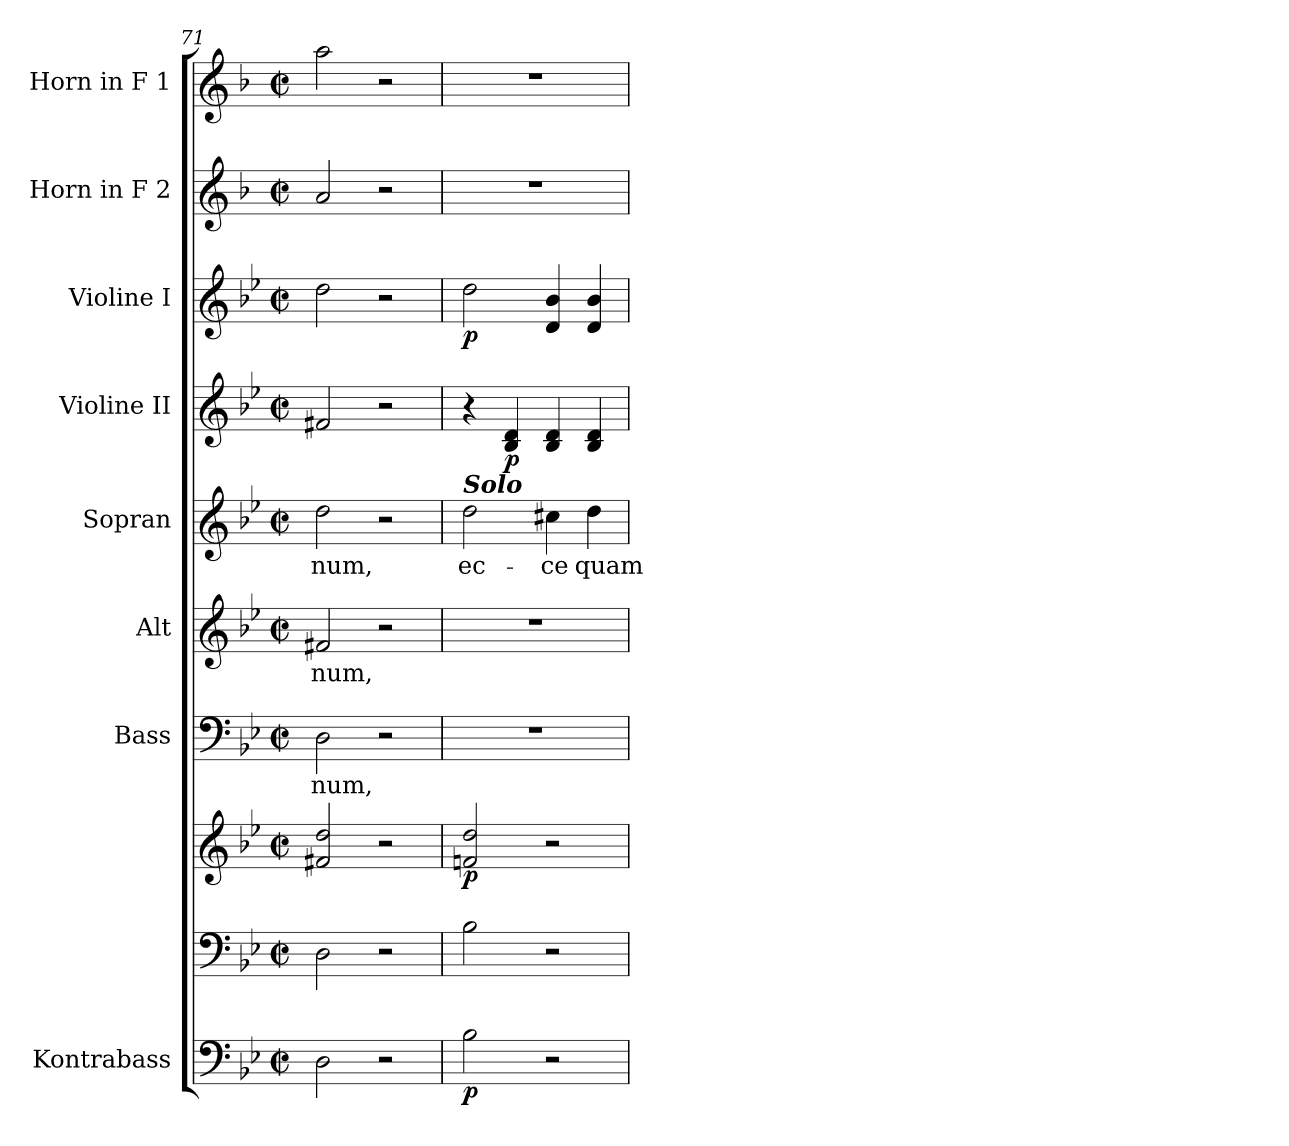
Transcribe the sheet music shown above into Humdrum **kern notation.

**kern	**dynam	**kern	**kern	**dynam	**kern	**text	**kern	**text	**kern	**text	**kern	**dynam	**kern	**dynam	**kern	**kern
*part9	*part9	*part8	*part8	*part8	*part7	*part7	*part6	*part6	*part5	*part5	*part4	*part4	*part3	*part3	*part2	*part1
*staff10	*staff10	*staff9	*staff8	*staff8/9	*staff7	*staff7	*staff6	*staff6	*staff5	*staff5	*staff4	*staff4	*staff3	*staff3	*staff2	*staff1
*I"Kontrabass	*	*	*	*	*I"Bass	*	*I"Alt	*	*I"Sopran	*	*I"Violine II	*	*I"Violine I	*	*I"Horn in F 2	*I"Horn in F 1
*I'Kb.	*	*	*	*	*I'B.	*	*I'A.	*	*I'S.	*	*I'Vl. II	*	*I'Vl. I	*	*	*
*clefF4	*	*clefF4	*clefG2	*	*clefF4	*	*clefG2	*	*clefG2	*	*clefG2	*	*clefG2	*	*clefG2	*clefG2
*ITrd7c12	*	*	*	*	*	*	*	*	*	*	*	*	*	*	*ITrd4c7	*ITrd4c7
*k[b-e-]	*	*k[b-e-]	*k[b-e-]	*	*k[b-e-]	*	*k[b-e-]	*	*k[b-e-]	*	*k[b-e-]	*	*k[b-e-]	*	*k[b-e-]	*k[b-e-]
*B-:	*	*B-:	*B-:	*	*B-:	*	*B-:	*	*B-:	*	*B-:	*	*B-:	*	*B-:	*B-:
*M2/2	*	*M2/2	*M2/2	*	*M2/2	*	*M2/2	*	*M2/2	*	*M2/2	*	*M2/2	*	*M2/2	*M2/2
*met(c|)	*	*met(c|)	*met(c|)	*	*met(c|)	*	*met(c|)	*	*met(c|)	*	*met(c|)	*	*met(c|)	*	*met(c|)	*met(c|)
=71	=71	=71	=71	=71	=71	=71	=71	=71	=71	=71	=71	=71	=71	=71	=71	=71
!	!	!	!	!	!	!LO:LY:b	!	!LO:LY:b	!	!LO:LY:b	!	!	!	!	!	!
2DD\	.	2D\	2f#X/ 2dd/	.	2D\	-num,	2f#X/	-num,	2dd\	-num,	2f#X/	.	2dd\	.	2d/	2dd\
2r	.	2r	2r	.	2r	.	2r	.	2r	.	2r	.	2r	.	2r	2r
=72	=72	=72	=72	=72	=72	=72	=72	=72	=72	=72	=72	=72	=72	=72	=72	=72
!	!	!	!	!	!	!	!	!	!LO:TX:a:Bi:t=Solo	!	!	!	!	!	!	!
!	!LO:DY:b	!	!	!LO:DY:b	!	!	!	!	!	!LO:LY:b	!	!	!	!LO:DY:b	!	!
2BB-\	p	2B-\	2fn/ 2dd/	p	1r	.	1r	.	2dd\	ec-	4r	.	2dd\	p	1r	1r
!	!	!	!	!	!	!	!	!	!	!	!	!LO:DY:b	!	!	!	!
.	.	.	.	.	.	.	.	.	.	.	4B-/ 4d/	p	.	.	.	.
!	!	!	!	!	!	!	!	!	!	!LO:LY:b	!	!	!	!	!	!
2r	.	2r	2r	.	.	.	.	.	4cc#X\	-ce	4B-/ 4d/	.	4d/ 4b-/	.	.	.
!	!	!	!	!	!	!	!	!	!	!LO:LY:b	!	!	!	!	!	!
.	.	.	.	.	.	.	.	.	4dd\	quam	4B-/ 4d/	.	4d/ 4b-/	.	.	.
=	=	=	=	=	=	=	=	=	=	=	=	=	=	=	=	=
*-	*-	*-	*-	*-	*-	*-	*-	*-	*-	*-	*-	*-	*-	*-	*-	*-
